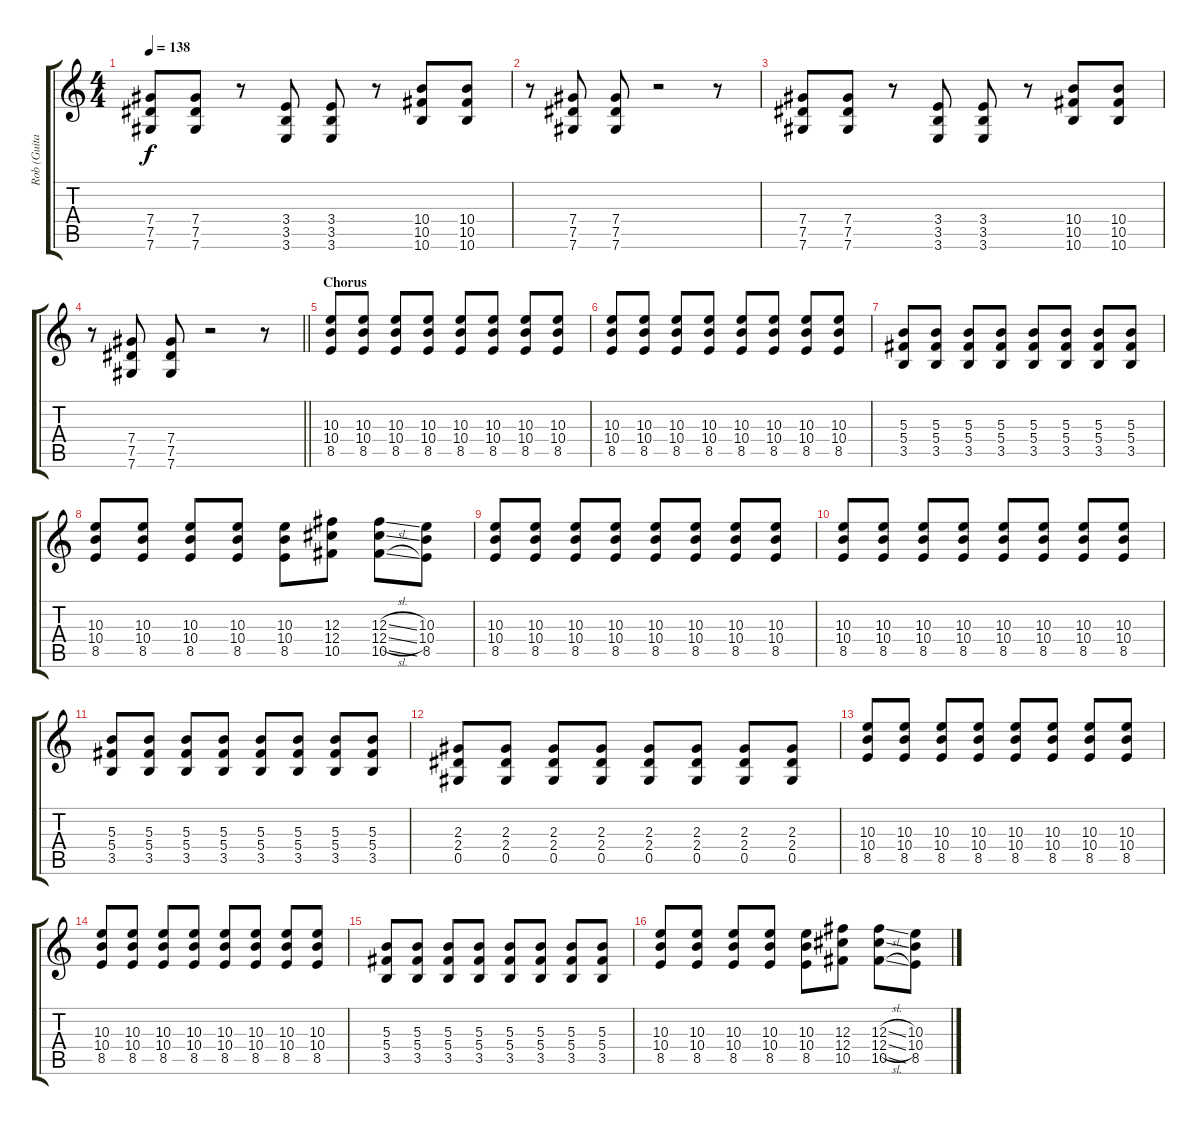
\track ("Rob (Guitar)" "Rob (Guita") {instrument overdrivenguitar}
\staff {score tabs}
\tuning (Eb4 Bb3 Gb3 Db3 Ab2 Db2) {hide}
\ts (4 4)
\tempo 138
\clef g2
\ks c
(7.4 7.5 7.6).8{dy f} (7.4 7.5 7.6).8 r.8 (3.4 3.5 3.6).8 (3.4 3.5 3.6).8 r.8 (10.4 10.5 10.6).8 (10.4 10.5 10.6).8 |
r.8 (7.4 7.5 7.6).8 (7.4 7.5 7.6).8 r.2 r.8 |
(7.4 7.5 7.6).8 (7.4 7.5 7.6).8 r.8 (3.4 3.5 3.6).8 (3.4 3.5 3.6).8 r.8 (10.4 10.5 10.6).8 (10.4 10.5 10.6).8 |
\barLineRight lightlight
r.8 (7.4 7.5 7.6).8 (7.4 7.5 7.6).8 r.2 r.8 |
\section ("" "Chorus")
(10.3 10.4 8.5).8{volume 13} (10.3 10.4 8.5).8 (10.3 10.4 8.5).8 (10.3 10.4 8.5).8 (10.3 10.4 8.5).8 (10.3 10.4 8.5).8 (10.3 10.4 8.5).8 (10.3 10.4 8.5).8 |
(10.3 10.4 8.5).8 (10.3 10.4 8.5).8 (10.3 10.4 8.5).8 (10.3 10.4 8.5).8 (10.3 10.4 8.5).8 (10.3 10.4 8.5).8 (10.3 10.4 8.5).8 (10.3 10.4 8.5).8 |
(5.3 5.4 3.5).8 (5.3 5.4 3.5).8 (5.3 5.4 3.5).8 (5.3 5.4 3.5).8 (5.3 5.4 3.5).8 (5.3 5.4 3.5).8 (5.3 5.4 3.5).8 (5.3 5.4 3.5).8 |
(10.3 10.4 8.5).8 (10.3 10.4 8.5).8 (10.3 10.4 8.5).8 (10.3 10.4 8.5).8 (10.3 10.4 8.5).8 (12.3 12.4 10.5).8 (12.3{sl} 12.4{sl} 10.5{sl}).8 (10.3 10.4 8.5).8 |
(10.3 10.4 8.5).8 (10.3 10.4 8.5).8 (10.3 10.4 8.5).8 (10.3 10.4 8.5).8 (10.3 10.4 8.5).8 (10.3 10.4 8.5).8 (10.3 10.4 8.5).8 (10.3 10.4 8.5).8 |
(10.3 10.4 8.5).8 (10.3 10.4 8.5).8 (10.3 10.4 8.5).8 (10.3 10.4 8.5).8 (10.3 10.4 8.5).8 (10.3 10.4 8.5).8 (10.3 10.4 8.5).8 (10.3 10.4 8.5).8 |
(5.3 5.4 3.5).8 (5.3 5.4 3.5).8 (5.3 5.4 3.5).8 (5.3 5.4 3.5).8 (5.3 5.4 3.5).8 (5.3 5.4 3.5).8 (5.3 5.4 3.5).8 (5.3 5.4 3.5).8 |
(2.3 2.4 0.5).8 (2.3 2.4 0.5).8 (2.3 2.4 0.5).8 (2.3 2.4 0.5).8 (2.3 2.4 0.5).8 (2.3 2.4 0.5).8 (2.3 2.4 0.5).8 (2.3 2.4 0.5).8 |
(10.3 10.4 8.5).8 (10.3 10.4 8.5).8 (10.3 10.4 8.5).8 (10.3 10.4 8.5).8 (10.3 10.4 8.5).8 (10.3 10.4 8.5).8 (10.3 10.4 8.5).8 (10.3 10.4 8.5).8 |
(10.3 10.4 8.5).8 (10.3 10.4 8.5).8 (10.3 10.4 8.5).8 (10.3 10.4 8.5).8 (10.3 10.4 8.5).8 (10.3 10.4 8.5).8 (10.3 10.4 8.5).8 (10.3 10.4 8.5).8 |
(5.3 5.4 3.5).8 (5.3 5.4 3.5).8 (5.3 5.4 3.5).8 (5.3 5.4 3.5).8 (5.3 5.4 3.5).8 (5.3 5.4 3.5).8 (5.3 5.4 3.5).8 (5.3 5.4 3.5).8 |
(10.3 10.4 8.5).8 (10.3 10.4 8.5).8 (10.3 10.4 8.5).8 (10.3 10.4 8.5).8 (10.3 10.4 8.5).8 (12.3 12.4 10.5).8 (12.3{sl} 12.4{sl} 10.5{sl}).8 (10.3 10.4 8.5).8
